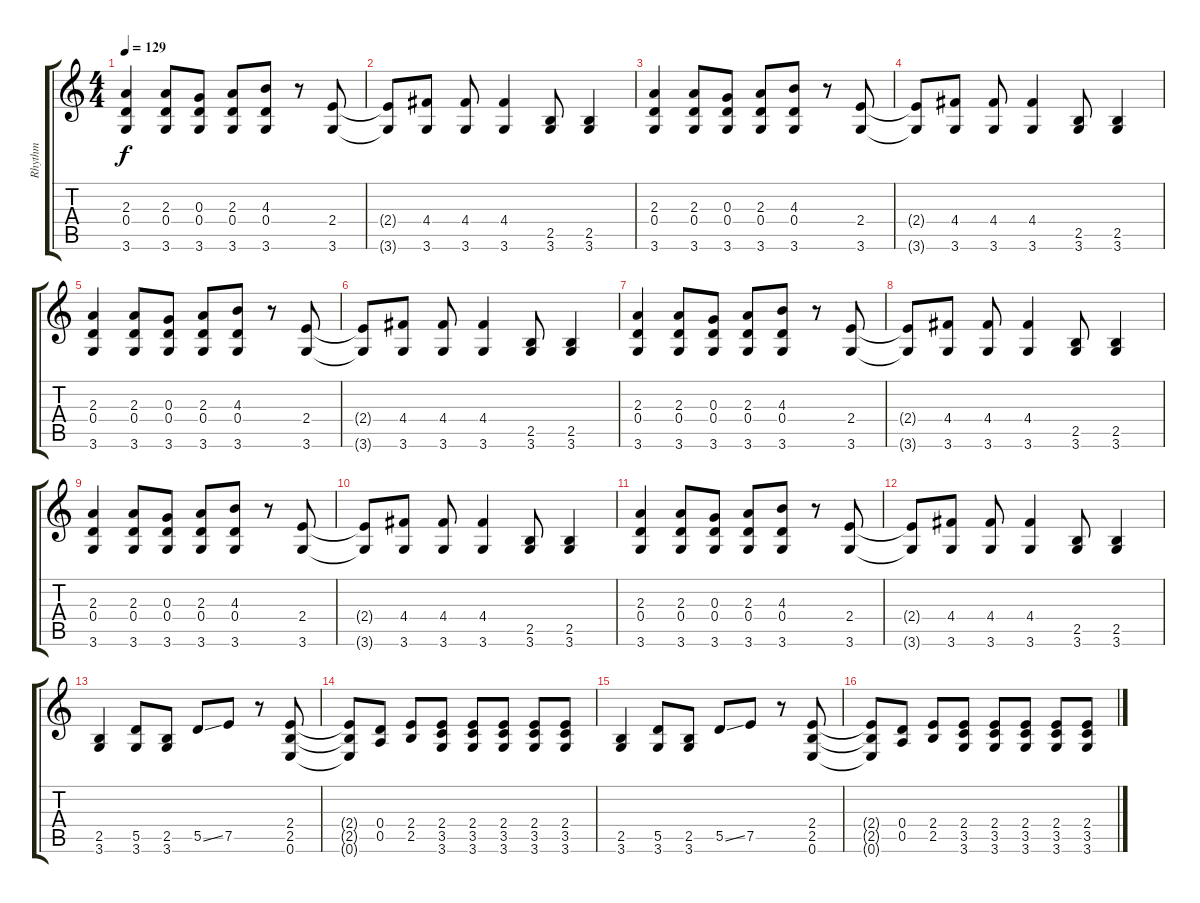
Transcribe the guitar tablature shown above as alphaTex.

\track ("Rhythm" "Rhythm") {instrument electricguitarjazz}
\staff {score tabs}
\tuning (E4 B3 G3 D3 A2 E2) {hide}
\ts (4 4)
\tempo 129
\clef g2
\ks c
(2.3 0.4 3.6).4{dy f} (2.3 0.4 3.6).8 (0.3 0.4 3.6).8 (2.3 0.4 3.6).8 (4.3 0.4 3.6).8 r.8 (2.4 3.6).8 |
(2.4{t} 3.6{t}).8 (4.4 3.6).8 (4.4 3.6).8 (4.4 3.6).4 (2.5 3.6).8 (2.5 3.6).4 |
(2.3 0.4 3.6).4 (2.3 0.4 3.6).8 (0.3 0.4 3.6).8 (2.3 0.4 3.6).8 (4.3 0.4 3.6).8 r.8 (2.4 3.6).8 |
(2.4{t} 3.6{t}).8 (4.4 3.6).8 (4.4 3.6).8 (4.4 3.6).4 (2.5 3.6).8 (2.5 3.6).4 |
(2.3 0.4 3.6).4 (2.3 0.4 3.6).8 (0.3 0.4 3.6).8 (2.3 0.4 3.6).8 (4.3 0.4 3.6).8 r.8 (2.4 3.6).8 |
(2.4{t} 3.6{t}).8 (4.4 3.6).8 (4.4 3.6).8 (4.4 3.6).4 (2.5 3.6).8 (2.5 3.6).4 |
(2.3 0.4 3.6).4 (2.3 0.4 3.6).8 (0.3 0.4 3.6).8 (2.3 0.4 3.6).8 (4.3 0.4 3.6).8 r.8 (2.4 3.6).8 |
(2.4{t} 3.6{t}).8 (4.4 3.6).8 (4.4 3.6).8 (4.4 3.6).4 (2.5 3.6).8 (2.5 3.6).4 |
(2.3 0.4 3.6).4 (2.3 0.4 3.6).8 (0.3 0.4 3.6).8 (2.3 0.4 3.6).8 (4.3 0.4 3.6).8 r.8 (2.4 3.6).8 |
(2.4{t} 3.6{t}).8 (4.4 3.6).8 (4.4 3.6).8 (4.4 3.6).4 (2.5 3.6).8 (2.5 3.6).4 |
(2.3 0.4 3.6).4 (2.3 0.4 3.6).8 (0.3 0.4 3.6).8 (2.3 0.4 3.6).8 (4.3 0.4 3.6).8 r.8 (2.4 3.6).8 |
(2.4{t} 3.6{t}).8 (4.4 3.6).8 (4.4 3.6).8 (4.4 3.6).4 (2.5 3.6).8 (2.5 3.6).4 |
(2.5 3.6).4 (5.5 3.6).8 (2.5 3.6).8 5.5{ss}.8 7.5.8 r.8 (2.4 2.5 0.6).8 |
(2.4{t} 2.5{t} 0.6{t}).8 (0.4 0.5).8 (2.4 2.5).8 (2.4 3.5 3.6).8 (2.4 3.5 3.6).8 (2.4 3.5 3.6).8 (2.4 3.5 3.6).8 (2.4 3.5 3.6).8 |
(2.5 3.6).4 (5.5 3.6).8 (2.5 3.6).8 5.5{ss}.8 7.5.8 r.8 (2.4 2.5 0.6).8 |
(2.4{t} 2.5{t} 0.6{t}).8 (0.4 0.5).8 (2.4 2.5).8 (2.4 3.5 3.6).8 (2.4 3.5 3.6).8 (2.4 3.5 3.6).8 (2.4 3.5 3.6).8 (2.4 3.5 3.6).8
